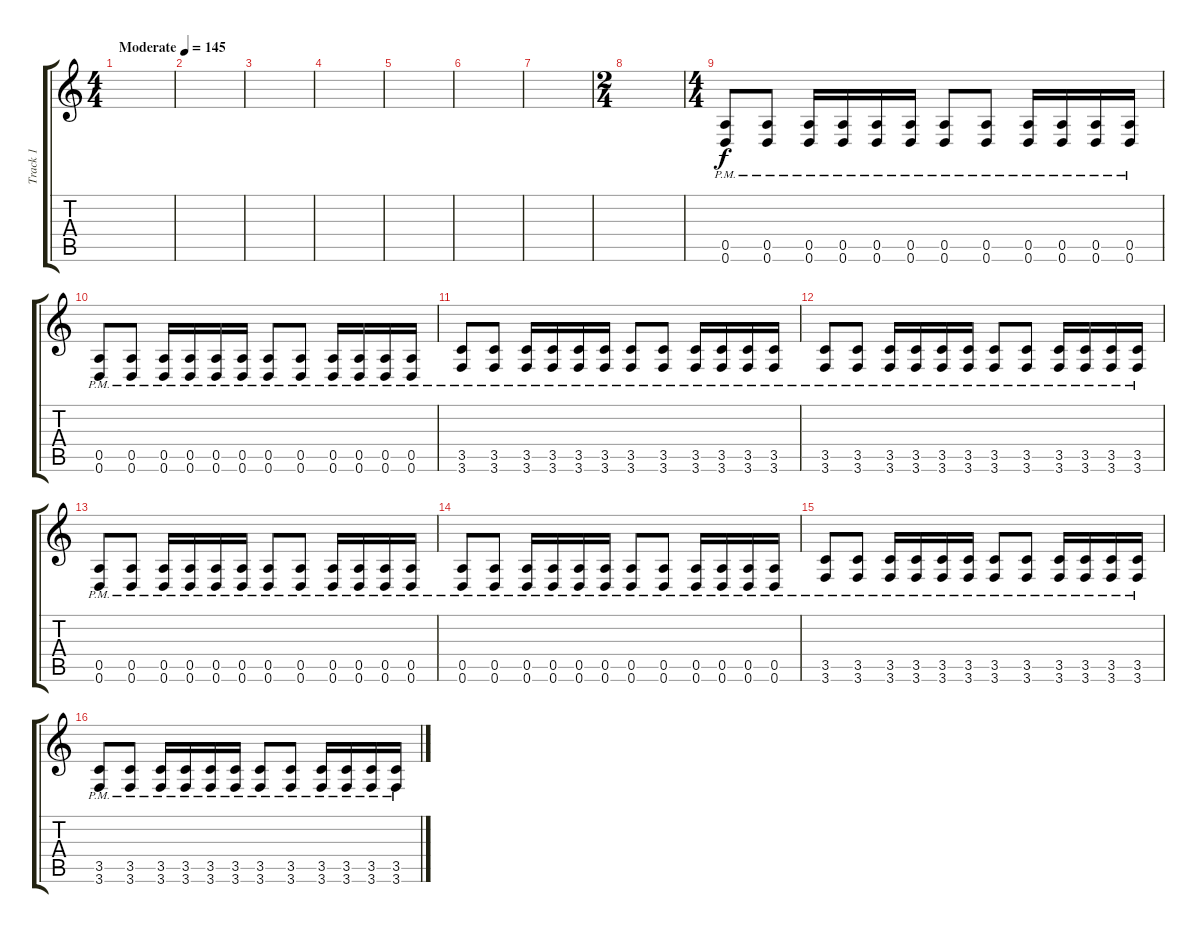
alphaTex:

\track ("Track 1" "Track 1") {instrument distortionguitar}
\staff {score tabs}
\tuning (E4 B3 G3 D3 A2 D2) {hide}
\ts (4 4)
\tempo (145 "Moderate")
\clef g2
\ks c
|
|
|
|
|
|
|
\ts (2 4)
|
\ts (4 4)
(0.5{pm} 0.6{pm}).8 (0.5{pm} 0.6{pm}).8 (0.5{pm} 0.6{pm}).16 (0.5{pm} 0.6{pm}).16 (0.5{pm} 0.6{pm}).16 (0.5{pm} 0.6{pm}).16 (0.5{pm} 0.6{pm}).8 (0.5{pm} 0.6{pm}).8 (0.5{pm} 0.6{pm}).16 (0.5{pm} 0.6{pm}).16 (0.5{pm} 0.6{pm}).16 (0.5{pm} 0.6{pm}).16 |
(0.5{pm} 0.6{pm}).8 (0.5{pm} 0.6{pm}).8 (0.5{pm} 0.6{pm}).16 (0.5{pm} 0.6{pm}).16 (0.5{pm} 0.6{pm}).16 (0.5{pm} 0.6{pm}).16 (0.5{pm} 0.6{pm}).8 (0.5{pm} 0.6{pm}).8 (0.5{pm} 0.6{pm}).16 (0.5{pm} 0.6{pm}).16 (0.5{pm} 0.6{pm}).16 (0.5{pm} 0.6{pm}).16 |
(3.5{pm} 3.6{pm}).8 (3.5{pm} 3.6{pm}).8 (3.5{pm} 3.6{pm}).16 (3.5{pm} 3.6{pm}).16 (3.5{pm} 3.6{pm}).16 (3.5{pm} 3.6{pm}).16 (3.5{pm} 3.6{pm}).8 (3.5{pm} 3.6{pm}).8 (3.5{pm} 3.6{pm}).16 (3.5{pm} 3.6{pm}).16 (3.5{pm} 3.6{pm}).16 (3.5{pm} 3.6{pm}).16 |
(3.5{pm} 3.6{pm}).8 (3.5{pm} 3.6{pm}).8 (3.5{pm} 3.6{pm}).16 (3.5{pm} 3.6{pm}).16 (3.5{pm} 3.6{pm}).16 (3.5{pm} 3.6{pm}).16 (3.5{pm} 3.6{pm}).8 (3.5{pm} 3.6{pm}).8 (3.5{pm} 3.6{pm}).16 (3.5{pm} 3.6{pm}).16 (3.5{pm} 3.6{pm}).16 (3.5{pm} 3.6{pm}).16 |
(0.5{pm} 0.6{pm}).8 (0.5{pm} 0.6{pm}).8 (0.5{pm} 0.6{pm}).16 (0.5{pm} 0.6{pm}).16 (0.5{pm} 0.6{pm}).16 (0.5{pm} 0.6{pm}).16 (0.5{pm} 0.6{pm}).8 (0.5{pm} 0.6{pm}).8 (0.5{pm} 0.6{pm}).16 (0.5{pm} 0.6{pm}).16 (0.5{pm} 0.6{pm}).16 (0.5{pm} 0.6{pm}).16 |
(0.5{pm} 0.6{pm}).8 (0.5{pm} 0.6{pm}).8 (0.5{pm} 0.6{pm}).16 (0.5{pm} 0.6{pm}).16 (0.5{pm} 0.6{pm}).16 (0.5{pm} 0.6{pm}).16 (0.5{pm} 0.6{pm}).8 (0.5{pm} 0.6{pm}).8 (0.5{pm} 0.6{pm}).16 (0.5{pm} 0.6{pm}).16 (0.5{pm} 0.6{pm}).16 (0.5{pm} 0.6{pm}).16 |
(3.5{pm} 3.6{pm}).8 (3.5{pm} 3.6{pm}).8 (3.5{pm} 3.6{pm}).16 (3.5{pm} 3.6{pm}).16 (3.5{pm} 3.6{pm}).16 (3.5{pm} 3.6{pm}).16 (3.5{pm} 3.6{pm}).8 (3.5{pm} 3.6{pm}).8 (3.5{pm} 3.6{pm}).16 (3.5{pm} 3.6{pm}).16 (3.5{pm} 3.6{pm}).16 (3.5{pm} 3.6{pm}).16 |
(3.5{pm} 3.6{pm}).8 (3.5{pm} 3.6{pm}).8 (3.5{pm} 3.6{pm}).16 (3.5{pm} 3.6{pm}).16 (3.5{pm} 3.6{pm}).16 (3.5{pm} 3.6{pm}).16 (3.5{pm} 3.6{pm}).8 (3.5{pm} 3.6{pm}).8 (3.5{pm} 3.6{pm}).16 (3.5{pm} 3.6{pm}).16 (3.5{pm} 3.6{pm}).16 (3.5{pm} 3.6{pm}).16
